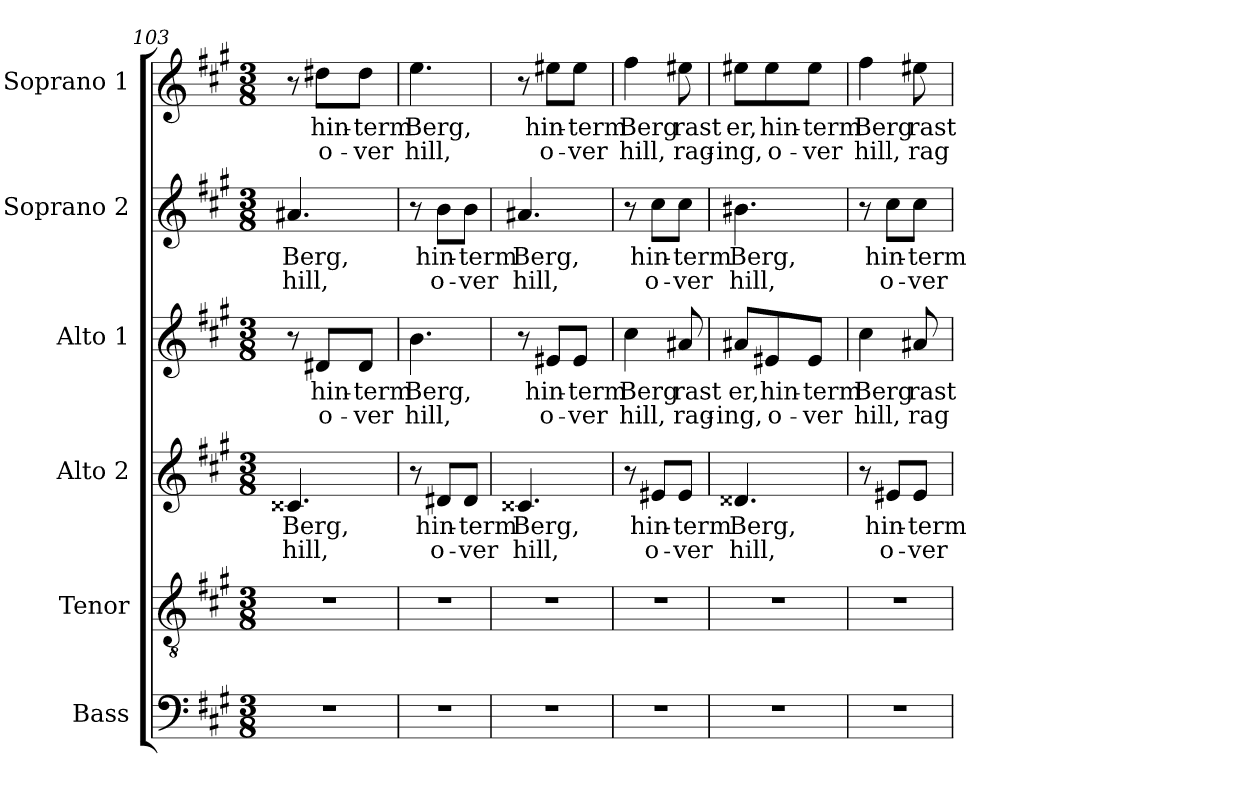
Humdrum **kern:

**kern	**kern	**kern	**text	**text	**kern	**text	**text	**kern	**text	**text	**kern	**text	**text
*part6	*part5	*part4	*part4	*part4	*part3	*part3	*part3	*part2	*part2	*part2	*part1	*part1	*part1
*staff6	*staff5	*staff4	*staff4	*staff4	*staff3	*staff3	*staff3	*staff2	*staff2	*staff2	*staff1	*staff1	*staff1
*I"Bass	*I"Tenor	*I"Alto 2	*	*	*I"Alto 1	*	*	*I"Soprano 2	*	*	*I"Soprano 1	*	*
*I'B	*I'T	*I'A 2	*	*	*I'A 1	*	*	*I'S 2	*	*	*I'S 1	*	*
*clefF4	*clefGv2	*clefG2	*	*	*clefG2	*	*	*clefG2	*	*	*clefG2	*	*
*k[f#c#g#]	*k[f#c#g#]	*k[f#c#g#]	*	*	*k[f#c#g#]	*	*	*k[f#c#g#]	*	*	*k[f#c#g#]	*	*
*f#:	*f#:	*f#:	*	*	*f#:	*	*	*f#:	*	*	*f#:	*	*
*M3/8	*M3/8	*M3/8	*	*	*M3/8	*	*	*M3/8	*	*	*M3/8	*	*
=103	=103	=103	=103	=103	=103	=103	=103	=103	=103	=103	=103	=103	=103
!	!	!	!LO:LY:b	!LO:LY:b	!	!	!	!	!	!	!	!	!
!	!	!	!	!	!	!	!	!	!LO:LY:b	!LO:LY:b	!	!	!
4.r	4.r	4.c##X/	Berg,	hill,	8r	.	.	4.a#X/	Berg,	hill,	8r	.	.
!	!	!	!	!	!	!LO:LY:b	!LO:LY:b	!	!	!	!	!	!
!	!	!	!	!	!	!	!	!	!	!	!	!LO:LY:b	!LO:LY:b
.	.	.	.	.	8d#X/L	hin-	o-	.	.	.	8dd#X\L	hin-	o-
!	!	!	!	!	!	!LO:LY:b	!LO:LY:b	!	!	!	!	!	!
!	!	!	!	!	!	!	!	!	!	!	!	!LO:LY:b	!LO:LY:b
.	.	.	.	.	8d#/J	-term	-ver	.	.	.	8dd#\J	-term	-ver
!!LO:PB:g=z
=104	=104	=104	=104	=104	=104	=104	=104	=104	=104	=104	=104	=104	=104
!	!	!	!	!	!	!LO:LY:b	!LO:LY:b	!	!	!	!	!	!
!	!	!	!	!	!	!	!	!	!	!	!	!LO:LY:b	!LO:LY:b
4.r	4.r	8r	.	.	4.b\	Berg,	hill,	8r	.	.	4.ee\	Berg,	hill,
!	!	!	!LO:LY:b	!LO:LY:b	!	!	!	!	!	!	!	!	!
!	!	!	!	!	!	!	!	!	!LO:LY:b	!LO:LY:b	!	!	!
.	.	8d#X/L	hin-	o-	.	.	.	8b\L	hin-	o-	.	.	.
!	!	!	!LO:LY:b	!LO:LY:b	!	!	!	!	!	!	!	!	!
!	!	!	!	!	!	!	!	!	!LO:LY:b	!LO:LY:b	!	!	!
.	.	8d#/J	-term	-ver	.	.	.	8b\J	-term	-ver	.	.	.
=105	=105	=105	=105	=105	=105	=105	=105	=105	=105	=105	=105	=105	=105
!	!	!	!LO:LY:b	!LO:LY:b	!	!	!	!	!	!	!	!	!
!	!	!	!	!	!	!	!	!	!LO:LY:b	!LO:LY:b	!	!	!
4.r	4.r	4.c##X/	Berg,	hill,	8r	.	.	4.a#X/	Berg,	hill,	8r	.	.
!	!	!	!	!	!	!LO:LY:b	!LO:LY:b	!	!	!	!	!	!
!	!	!	!	!	!	!	!	!	!	!	!	!LO:LY:b	!LO:LY:b
.	.	.	.	.	8e#X/L	hin-	o-	.	.	.	8ee#X\L	hin-	o-
!	!	!	!	!	!	!LO:LY:b	!LO:LY:b	!	!	!	!	!	!
!	!	!	!	!	!	!	!	!	!	!	!	!LO:LY:b	!LO:LY:b
.	.	.	.	.	8e#/J	-term	-ver	.	.	.	8ee#\J	-term	-ver
=106	=106	=106	=106	=106	=106	=106	=106	=106	=106	=106	=106	=106	=106
!	!	!	!	!	!	!LO:LY:b	!LO:LY:b	!	!	!	!	!	!
!	!	!	!	!	!	!	!	!	!	!	!	!LO:LY:b	!LO:LY:b
4.r	4.r	8r	.	.	4cc#\	Berg	hill,	8r	.	.	4ff#\	Berg	hill,
!	!	!	!LO:LY:b	!LO:LY:b	!	!	!	!	!	!	!	!	!
!	!	!	!	!	!	!	!	!	!LO:LY:b	!LO:LY:b	!	!	!
.	.	8e#X/L	hin-	o-	.	.	.	8cc#\L	hin-	o-	.	.	.
!	!	!	!LO:LY:b	!LO:LY:b	!	!	!	!	!	!	!	!	!
!	!	!	!	!	!	!LO:LY:b	!LO:LY:b	!	!	!	!	!	!
!	!	!	!	!	!	!	!	!	!LO:LY:b	!LO:LY:b	!	!	!
!	!	!	!	!	!	!	!	!	!	!	!	!LO:LY:b	!LO:LY:b
.	.	8e#/J	-term	-ver	8a#X/	rast	rag-	8cc#\J	-term	-ver	8ee#X\	rast	rag-
=107	=107	=107	=107	=107	=107	=107	=107	=107	=107	=107	=107	=107	=107
!	!	!	!LO:LY:b	!LO:LY:b	!	!	!	!	!	!	!	!	!
!	!	!	!	!	!	!LO:LY:b	!LO:LY:b	!	!	!	!	!	!
!	!	!	!	!	!	!	!	!	!LO:LY:b	!LO:LY:b	!	!	!
!	!	!	!	!	!	!	!	!	!	!	!	!LO:LY:b	!LO:LY:b
4.r	4.r	4.d##X/	Berg,	hill,	8a#X/L	er,	-ing,	4.b#X\	Berg,	hill,	8ee#X\L	er,	-ing,
!	!	!	!	!	!	!LO:LY:b	!LO:LY:b	!	!	!	!	!	!
!	!	!	!	!	!	!	!	!	!	!	!	!LO:LY:b	!LO:LY:b
.	.	.	.	.	8e#X/	hin-	o-	.	.	.	8ee#\	hin-	o-
!	!	!	!	!	!	!LO:LY:b	!LO:LY:b	!	!	!	!	!	!
!	!	!	!	!	!	!	!	!	!	!	!	!LO:LY:b	!LO:LY:b
.	.	.	.	.	8e#/J	-term	-ver	.	.	.	8ee#\J	-term	-ver
=108	=108	=108	=108	=108	=108	=108	=108	=108	=108	=108	=108	=108	=108
!	!	!	!	!	!	!LO:LY:b	!LO:LY:b	!	!	!	!	!	!
!	!	!	!	!	!	!	!	!	!	!	!	!LO:LY:b	!LO:LY:b
4.r	4.r	8r	.	.	4cc#\	Berg	hill,	8r	.	.	4ff#\	Berg	hill,
!	!	!	!LO:LY:b	!LO:LY:b	!	!	!	!	!	!	!	!	!
!	!	!	!	!	!	!	!	!	!LO:LY:b	!LO:LY:b	!	!	!
.	.	8e#X/L	hin-	o-	.	.	.	8cc#\L	hin-	o-	.	.	.
!	!	!	!LO:LY:b	!LO:LY:b	!	!	!	!	!	!	!	!	!
!	!	!	!	!	!	!LO:LY:b	!LO:LY:b	!	!	!	!	!	!
!	!	!	!	!	!	!	!	!	!LO:LY:b	!LO:LY:b	!	!	!
!	!	!	!	!	!	!	!	!	!	!	!	!LO:LY:b	!LO:LY:b
.	.	8e#/J	-term	-ver	8a#X/	rast	rag-	8cc#\J	-term	-ver	8ee#X\	rast	rag-
=	=	=	=	=	=	=	=	=	=	=	=	=	=
*-	*-	*-	*-	*-	*-	*-	*-	*-	*-	*-	*-	*-	*-
